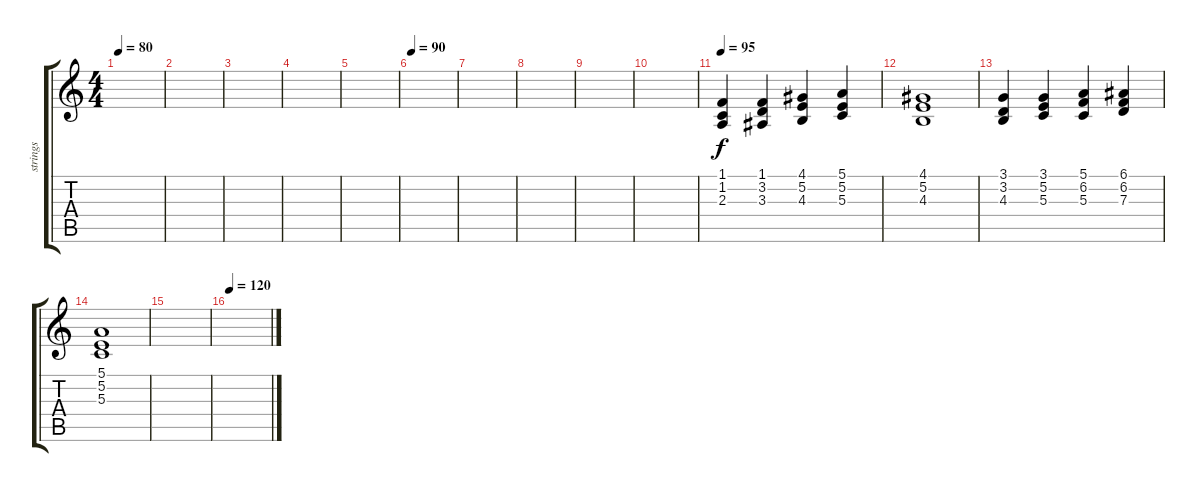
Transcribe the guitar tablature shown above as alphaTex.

\track ("strings" "strings") {instrument stringensemble1}
\staff {score tabs}
\tuning (E4 B3 G3 D3 A2 E2) {hide}
\ts (4 4)
\tempo 80
\clef g2
\ks c
|
|
|
|
|
\tempo 90
|
|
|
|
|
\tempo 95
(1.1 1.2 2.3).4 (1.1 3.2 3.3).4 (4.1 5.2 4.3).4 (5.1 5.2 5.3).4 |
(4.1 5.2 4.3).1 |
(3.1 3.2 4.3).4 (3.1 5.2 5.3).4 (5.1 6.2 5.3).4 (6.1 6.2 7.3).4 |
(5.1 5.2 5.3).1 |
|
\tempo 120
